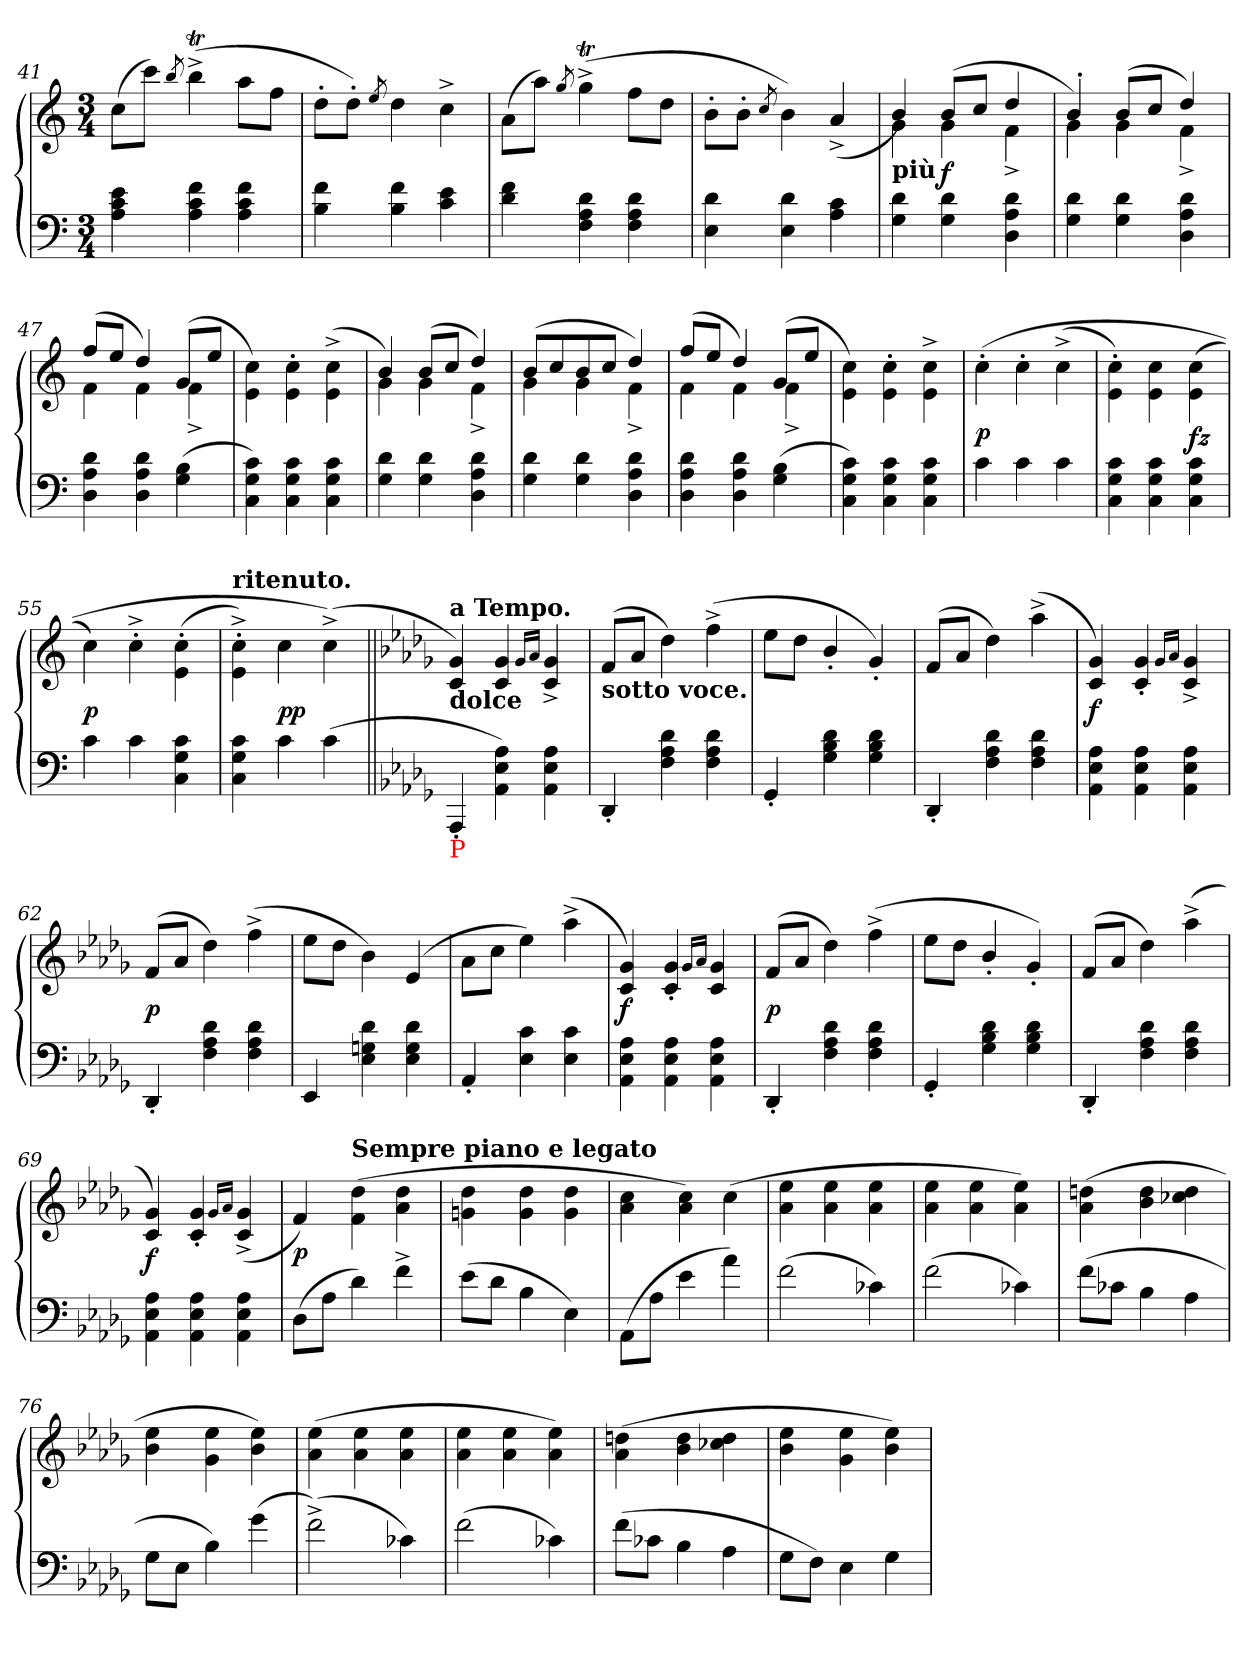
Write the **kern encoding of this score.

**kern	**kern	**dynam
*part1	*part1	*part1
*staff2	*staff1	*staff1/2
*clefF4	*clefG2	*
*k[]	*k[]	*
*C:	*C:	*
*M3/4	*M3/4	*
=41	=41	=41
4e 4c 4A	(>8ccL	.
.	8cccJ)	.
.	8qbb/	.
4f 4c 4A	(>4bbt^<	.
4f 4c 4A	8aaL	.
.	8ffJ	.
=42	=42	=42
4f 4B	8dd'L	.
.	8dd'J)	.
.	8qee/	.
4f 4B	4dd	.
4e 4c	4cc^<	.
=43	=43	=43
4f 4d	(>8aL	.
.	8aaJ)	.
.	8qgg/	.
4d 4A 4F	(>4ggT^<	.
4d 4A 4F	8ffL	.
.	8ddJ	.
=44	=44	=44
4d 4E	8b'L	.
.	8b'J	.
.	8qcc/	.
4d 4E	4b)	.
4c 4A	(>4a^	.
=45	=45	=45
*	*^	*
!	!LO:TX:b:B:t=più	!	!
4d 4G	4b)	4g	.
4d 4G	(>8bL	4g	f
.	8ccJ	.	.
4d 4A 4D	4dd	4f^	.
=46	=46	=46	=46
4d 4G	4b')	4g	.
4d 4G	(>8bL	4g	.
.	8ccJ	.	.
4d 4A 4D	4dd)	4f^	.
=47	=47	=47	=47
4d 4A 4D	(>8ffL	4f	.
.	8eeJ	.	.
4d 4A 4D	4dd)	4f	.
(>4B 4G	(>8gL	4f^	.
.	8eeJ	.	.
*	*v	*v	*
=48	=48	=48
4c 4G 4C)	4cc\ 4e\)	.
4c 4G 4C	4cc'\ 4e'\	.
4c 4G 4C	(>4cc^<\ 4e^<\	.
=49	=49	=49
*	*^	*
4d 4G	4b)	4g	.
4d 4G	(>8bL	4g	.
.	8ccJ	.	.
4d 4A 4D	4dd)	4f^	.
=50	=50	=50	=50
4d 4G	(>8bL	4g	.
.	8cc	.	.
4d 4G	8b	4g	.
.	8ccJ	.	.
4d 4A 4D	4dd)	4f^	.
=51	=51	=51	=51
4d 4A 4D	(>8ffL	4f	.
.	8eeJ	.	.
4d 4A 4D	4dd)	4f	.
(>4B 4G	(>8gL	4f^<	.
.	8eeJ	.	.
*	*v	*v	*
=52	=52	=52
4c 4G 4C)	4cc\ 4e\)	.
4c 4G 4C	4cc'\ 4e'\	.
4c 4G 4C	4cc^<\ 4e^<\	.
=53	=53	=53
4c	(>4cc'	p
4c	4cc'	.
4c	(>4cc^<	.
=54	=54	=54
4c 4G 4C	4cc'\ 4e'\)	.
4c 4G 4C	4cc\ 4e\	.
4c 4G 4C	(>4cc\ 4e\	fz
=55	=55	=55
4c	4cc)	p
4c	4cc'^<	.
4c 4G 4C	(>4cc'\ 4e'\	.
=56	=56	=56
!	!LO:TX:a:B:t=ritenuto.	!
4c 4G 4C	4cc'^<\ 4e'^<\)	.
4c	4cc	pp
(>4c	(>4cc^<)	.
=57||	=57||	=57||
*k[b-e-a-d-g-]	*k[b-e-a-d-g-]	*
!	!LO:TX:a:B:t=a Tempo.	!
!	!LO:TX:b:B:t=dolce	!
!LO:TX:b:color=red:t=P	!	!
4AAA-'	4g- 4c)	.
4A- 4E- 4AA-)	4g- 4c	.
.	16qg-/LL	.
.	16qa-/JJ	.
4A- 4E- 4AA-	4g-^< 4c^<	.
=58	=58	=58
!	!LO:TX:b:B:t=sotto voce.	!
4DD-'	(>8fL	.
.	8a-J	.
4d- 4A- 4F	4dd-)	.
4d- 4A- 4F	(>4ff^<	.
=59	=59	=59
4GG-'	8ee-L	.
.	8dd-J	.
4d- 4B- 4G-	4b-'/	.
4d- 4B- 4G-	4g-')	.
=60	=60	=60
4DD-'	(>8fL	.
.	8a-J	.
4d- 4A- 4F	4dd-)	.
4d- 4A- 4F	(>4aa-^<	.
=61	=61	=61
4A- 4E- 4AA-	4g- 4c)	f
4A- 4E- 4AA-	4g-' 4c'	.
.	16qg-/LL	.
.	16qa-/JJ	.
4A- 4E- 4AA-	4g-^> 4c^>	.
=62	=62	=62
4DD-'	(>8fL	p
.	8a-J	.
4d- 4A- 4F	4dd-)	.
4d- 4A- 4F	(>4ff^<	.
=63	=63	=63
4EE-	8ee-L	.
.	8dd-J	.
4d- 4Gn 4E-	4b-)	.
4d- 4G 4E-	(>4e-	.
=64	=64	=64
4AA-'	8a-L	.
.	8ccJ	.
4c 4E-	4ee-)	.
4c 4E-	(>4aa-^<	.
=65	=65	=65
4A- 4E- 4AA-	4g- 4c)	f
4A- 4E- 4AA-	4g-' 4c'	.
.	16qg-/LL	.
.	16qa-/JJ	.
4A- 4E- 4AA-	4g- 4c	.
=66	=66	=66
4DD-'	(>8fL	p
.	8a-J	.
4d- 4A- 4F	4dd-)	.
4d- 4A- 4F	(>4ff^<	.
=67	=67	=67
4GG-'	8ee-L	.
.	8dd-J	.
4d- 4B- 4G-	4b-'/	.
4d- 4B- 4G-	4g-')	.
=68	=68	=68
4DD-'	(>8fL	.
.	8a-J	.
4d- 4A- 4F	4dd-)	.
4d- 4A- 4F	(>4aa-^<	.
=69	=69	=69
4A- 4E- 4AA-	4g- 4c)	f
4A- 4E- 4AA-	4g-' 4c'	.
.	16qg-/LL	.
.	16qa-/JJ	.
4A- 4E- 4AA-	(>4g-^ 4c^	.
=70	=70	=70
(>8D-L	4f)	p
8A-J	.	.
!	!LO:TX:a:B:t=Sempre piano e legato	!
4d-)	(>4dd-\ 4f\	.
4f^<	4dd- 4a-	.
=71	=71	=71
(>8e-L	4dd- 4gn	.
8d-J	.	.
4B-	4dd- 4g	.
4E-)	4dd- 4g	.
=72	=72	=72
(>8AA-L	4cc 4a-	.
8A-J	.	.
4e-	4cc 4a-)	.
4a-)	(>4cc	.
=73	=73	=73
(>2f	4ee- 4a-	.
.	4ee- 4a-	.
4c-X)	4ee- 4a-	.
=74	=74	=74
(>2f	4ee- 4a-	.
.	4ee- 4a-	.
4c-X)	4ee- 4a-)	.
=75	=75	=75
(>8fL	(>4ddn 4a-	.
8c-XJ	.	.
4B-	4dd 4b-	.
4A-	4dd 4cc-X	.
=76	=76	=76
8G-L	4ee- 4b-	.
8E-J	.	.
4B-)	4ee- 4g-	.
(>4g-	4ee- 4b-)	.
=77	=77	=77
(>2f^<)	(>4ee- 4a-	.
.	4ee- 4a-	.
4c-X)	4ee- 4a-	.
=78	=78	=78
(>2f	4ee- 4a-	.
.	4ee- 4a-	.
4c-X)	4ee- 4a-)	.
=79	=79	=79
(>8fL	(>4ddn 4a-	.
8c-XJ	.	.
4B-	4dd 4b-	.
4A-	4dd 4cc-X	.
=80	=80	=80
8G-L	4ee- 4b-	.
8FJ)	.	.
4E-	4ee- 4g-	.
4G-	4ee- 4b-)	.
=	=	=
*-	*-	*-
